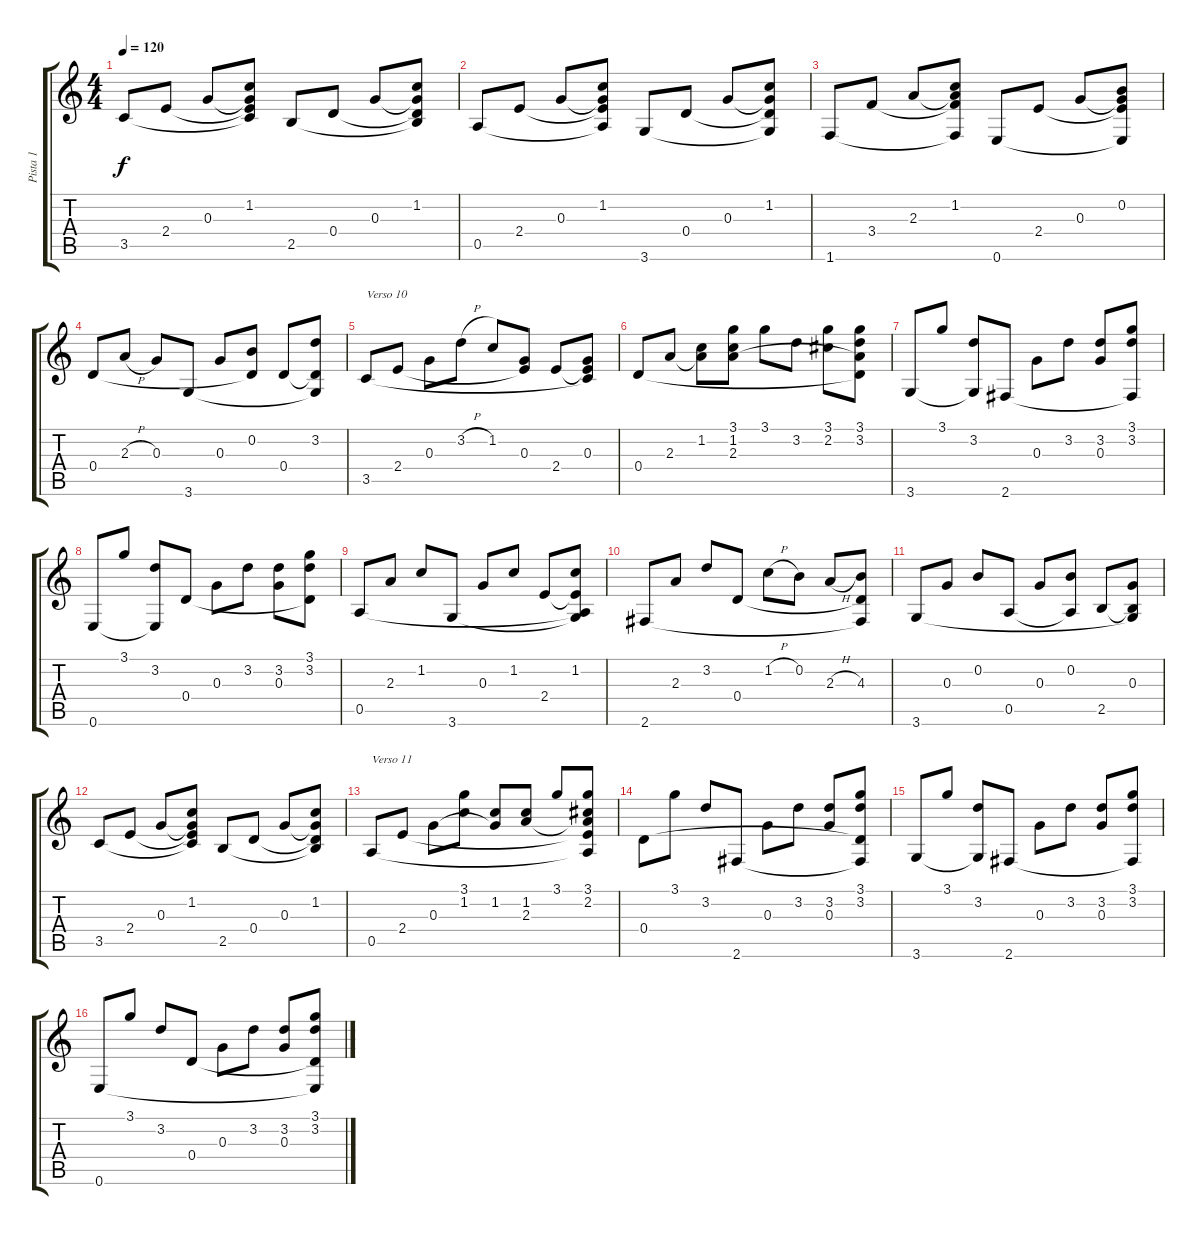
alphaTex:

\track ("Pista 1" "Pista 1") {instrument acousticguitarnylon}
\staff {score tabs}
\tuning (E4 B3 G3 D3 A2 E2) {hide}
\ts (4 4)
\tempo 120
\clef g2
\ks c
3.5.8{dy f} 2.4.8 0.3.8 (1.2 0.3{t} 2.4{t} 3.5{t}).8 2.5.8 0.4.8 0.3.8 (1.2 0.3{t} 0.4{t} 2.5{t}).8 |
0.5.8 2.4.8 0.3.8 (1.2 0.3{t} 2.4{t} 0.5{t}).8 3.6.8 0.4.8 0.3.8 (1.2 0.3{t} 0.4{t} 3.6{t}).8 |
1.6.8 3.4.8 2.3.8 (1.2 2.3{t} 3.4{t} 1.6{t}).8 0.6.8 2.4.8 0.3.8 (0.2 0.3{t} 2.4{t} 0.6{t}).8 |
0.4.8 2.3{h}.8 0.3.8 3.6.8 0.3.8 (0.2 0.4{t}).8 0.4.8 (3.2 0.4{t} 3.6{t}).8 |
3.5.8{txt "Verso 10"} 2.4.8 0.3.8 3.2{h}.8 1.2.8 (0.3 2.4{t}).8 2.4.8 (0.3 2.4{t} 3.5{t}).8 |
0.4.8 2.3.8 (1.2 2.3{t}).8 (3.1 1.2 2.3).8 3.1.8 3.2.8 (3.1 2.2).8 (3.1 3.2 2.3{t} 0.4{t}).8 |
3.6.8 3.1.8 (3.2 3.6{t}).8 2.6.8 0.3.8 3.2.8 (3.2 0.3).8 (3.1 3.2 2.6{t}).8 |
0.6.8 3.1.8 (3.2 0.6{t}).8 0.4.8 0.3.8 3.2.8 (3.2 0.3).8 (3.1 3.2 0.4{t}).8 |
0.5.8 2.3.8 1.2.8 3.6.8 0.3.8 1.2.8 2.4.8 (1.2 2.4{t} 0.5{t} 3.6{t}).8 |
2.6.8 2.3.8 3.2.8 0.4.8 1.2{h}.8 0.2.8 2.3{h}.8 (4.3 0.4{t} 2.6{t}).8 |
3.6.8 0.3.8 0.2.8 0.5.8 0.3.8 (0.2 0.5{t}).8 2.5.8 (0.3 2.5{t} 3.6{t}).8 |
3.5.8 2.4.8 0.3.8 (1.2 0.3{t} 2.4{t} 3.5{t}).8 2.5.8 0.4.8 0.3.8 (1.2 0.3{t} 0.4{t} 2.5{t}).8 |
0.5.8{txt "Verso 11"} 2.4.8 0.3.8 (3.1 1.2).8 (1.2 0.3{t}).8 (1.2 2.3).8 3.1.8 (3.1 2.2 2.3{t} 2.4{t} 0.5{t}).8 |
0.4.8 3.1.8 3.2.8 2.6.8 0.3.8 3.2.8 (3.2 0.3).8 (3.1 3.2 0.4{t} 2.6{t}).8 |
3.6.8 3.1.8 (3.2 3.6{t}).8 2.6.8 0.3.8 3.2.8 (3.2 0.3).8 (3.1 3.2 2.6{t}).8 |
0.6.8 3.1.8 3.2.8 0.4.8 0.3.8 3.2.8 (3.2 0.3).8 (3.1 3.2 0.4{t} 0.6{t}).8
